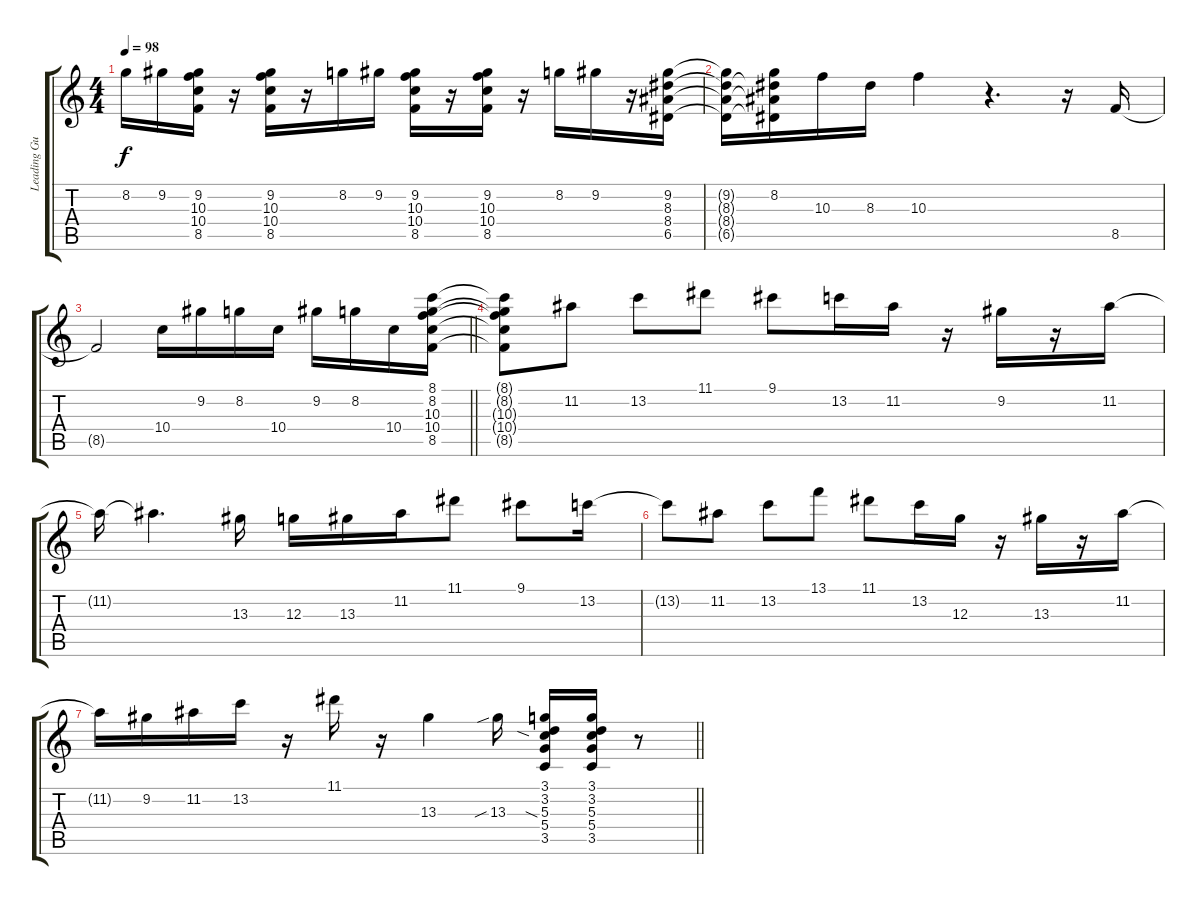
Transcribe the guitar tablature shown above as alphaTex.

\track ("Leading Guitar" "Leading Gu") {instrument distortionguitar}
\staff {score tabs}
\tuning (E4 B3 G3 D3 A2 E2) {hide}
\ts (4 4)
\tempo 98
\clef g2
\ks c
8.2.16{dy f} 9.2.16 (9.2 10.3 10.4 8.5).16 r.16 (9.2 10.3 10.4 8.5).16 r.16 8.2.16 9.2.16 (9.2 10.3 10.4 8.5).16 r.16 (9.2 10.3 10.4 8.5).16 r.16 8.2.16 9.2.16 r.16 (9.2 8.3 8.4 6.5).16 |
(9.2{t} 8.3{t} 8.4{t} 6.5{t}).16 (8.2 8.3{t} 8.4{t} 6.5{t}).16 10.3.16 8.3.16 10.3.4 r.4{d} r.16 8.5.16 |
\barLineRight lightlight
8.5{t}.2 10.4.16 9.2.16 8.2.16 10.4.16 9.2.16 8.2.16 10.4.16 (8.1 8.2 10.3 10.4 8.5).16 |
(8.1{t} 8.2{t} 10.3{t} 10.4{t} 8.5{t}).8 11.2.8 13.2.8 11.1.8 9.1.8 13.2.16 11.2.16 r.16 9.2.16 r.16 11.2.16 |
11.2{t}.16 11.2{t}.4{d} 13.3.16 12.3.16 13.3.16 11.2.16 11.1.8 9.1.8 13.2.16 |
13.2{t}.8 11.2.8 13.2.8 13.1.8 11.1.8 13.2.16 12.3.16 r.16 13.3.16 r.16 11.2.16 |
\barLineRight lightlight
11.2{t}.16 9.2.16 11.2.16 13.2.16 r.16 11.1.16 r.16 13.3.4 13.3{sib}.16 (3.1 3.2 5.3{sia} 5.4 3.5).16 (3.1 3.2 5.3 5.4 3.5).16 r.8
